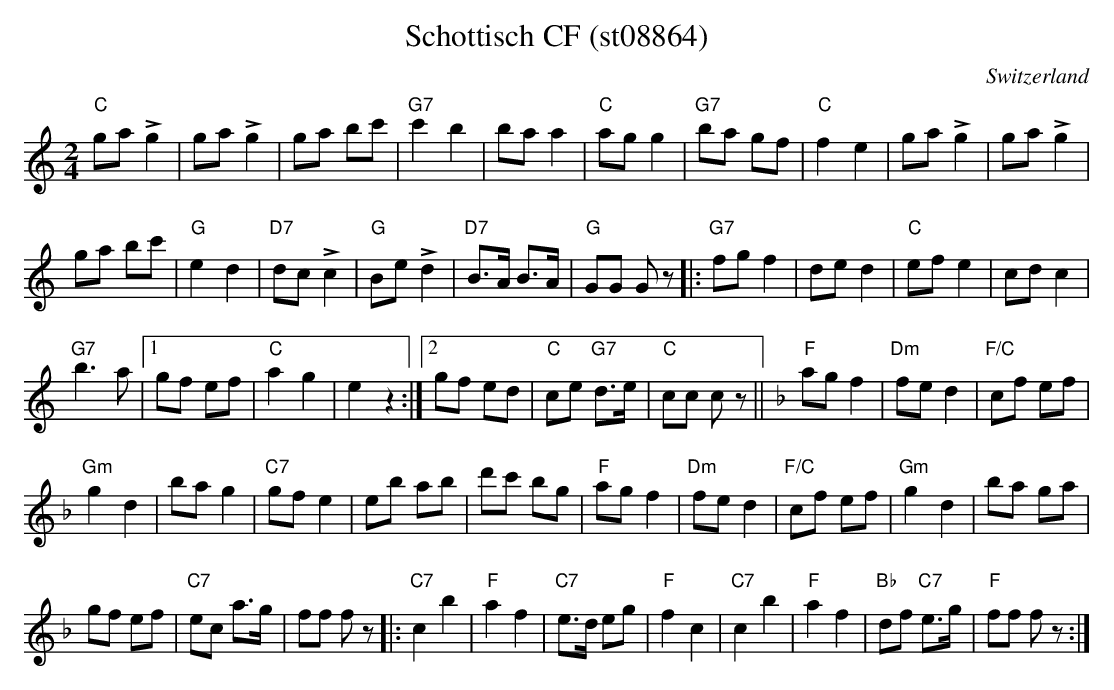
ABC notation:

X:1
T: Schottisch CF (st08864)
O:Switzerland
M:2/4
L:1/8
K:C major
"C"ga +>+g2 | ga +>+g2 | ga bc' | "G7"c'2b2 | baa2 | "C"agg2 | "G7"ba gf | "C"f2e2 | ga +>+g2 |ga +>+g2 |
ga bc' | "G"e2d2 | "D7"dc +>+c2 | "G"Be +>+d2 | "D7"B>A B>A | "G"GG Gz |: "G7"fgf2 | ded2 | "C"efe2 | cdc2 |
"G7"b3a |1 gf ef | "C"a2g2 | e2z2 :|2 gf ed | "C"ce "G7"d>e | "C"cc cz || [K:F] "F"agf2 | "Dm"fed2 | "F/C"cf ef |
"Gm"g2d2 | ba g2 | "C7"gf e2 | eb ab | d'c' bg | "F"ag f2 | "Dm"fed2 | "F/C"cf ef | "Gm"g2d2 | ba ga |
gf ef | "C7"ec a>g | ff fz |: "C7"c2b2 | "F"a2 f2 | "C7"e>d eg | "F"f2c2 | "C7"c2b2 | "F"a2f2 | "Bb"df "C7"e>g | "F"ff fz :|
